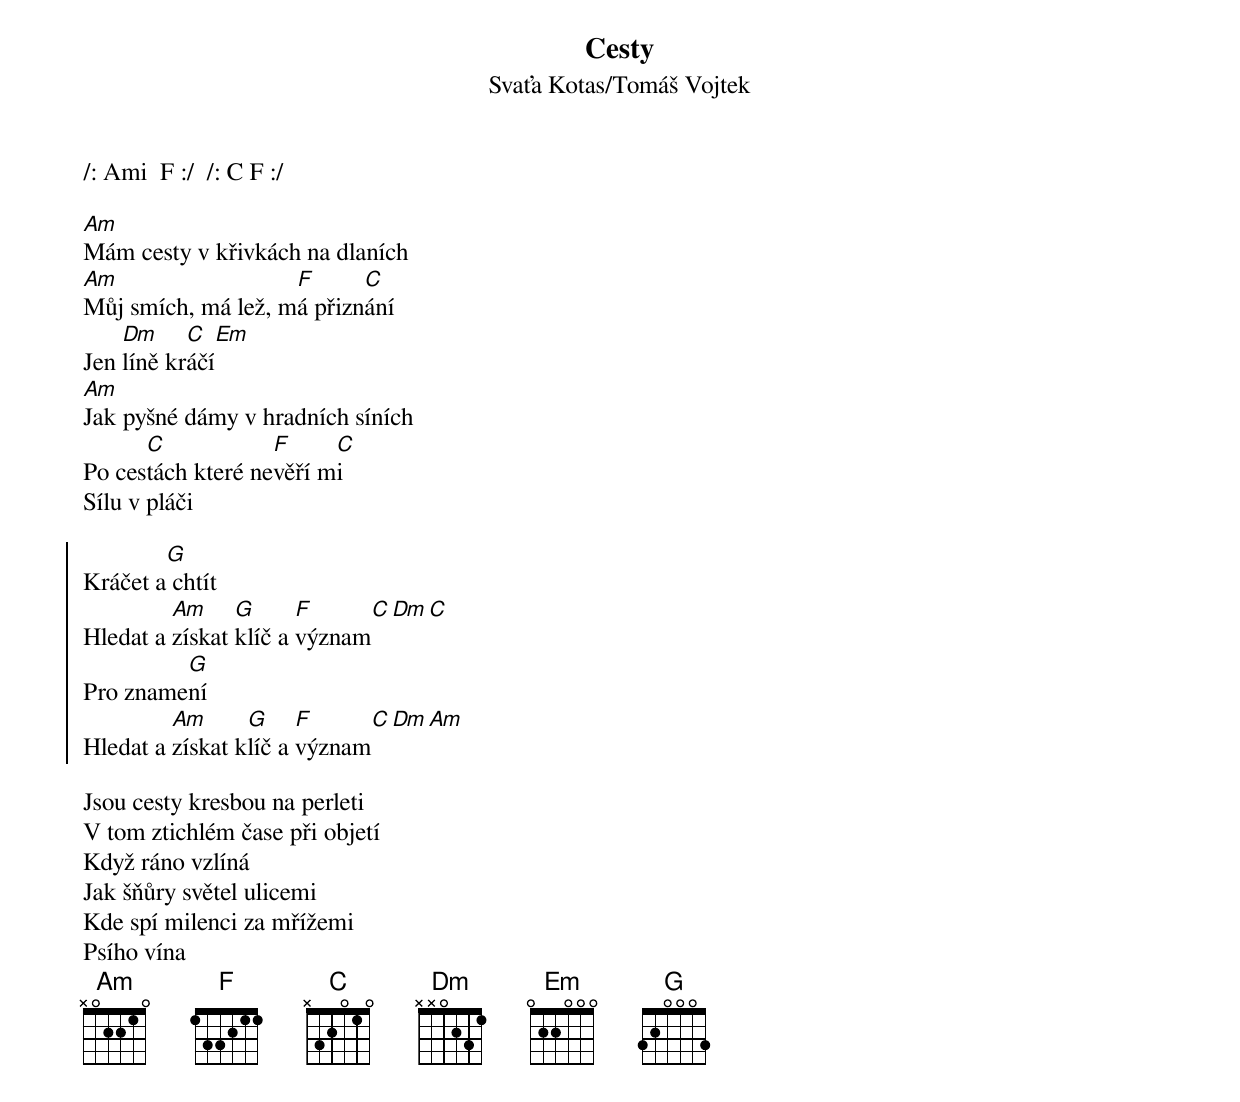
{title: Cesty}
{subtitle: Svaťa Kotas/Tomáš Vojtek}

/: Ami  F :/  /: C F :/

[Am]Mám cesty v křivkách na dlaních
[Am]Můj smích, má lež, m[F]á přizn[C]ání
Jen [Dm]líně kr[C]áčí[Em]
[Am]Jak pyšné dámy v hradních síních
Po ces[C]tách které ne[F]věří m[C]i
Sílu v pláči

{start_of_chorus}
Kráčet a[G] chtít
Hledat a [Am]získat [G]klíč a [F]význam[C Dm C]
Pro zname[G]ní
Hledat a [Am]získat k[G]líč a [F]význam[C Dm Am]
{end_of_chorus}

Jsou cesty kresbou na perleti
V tom ztichlém čase při objetí
Když ráno vzlíná
Jak šňůry světel ulicemi
Kde spí milenci za mřížemi
Psího vína
